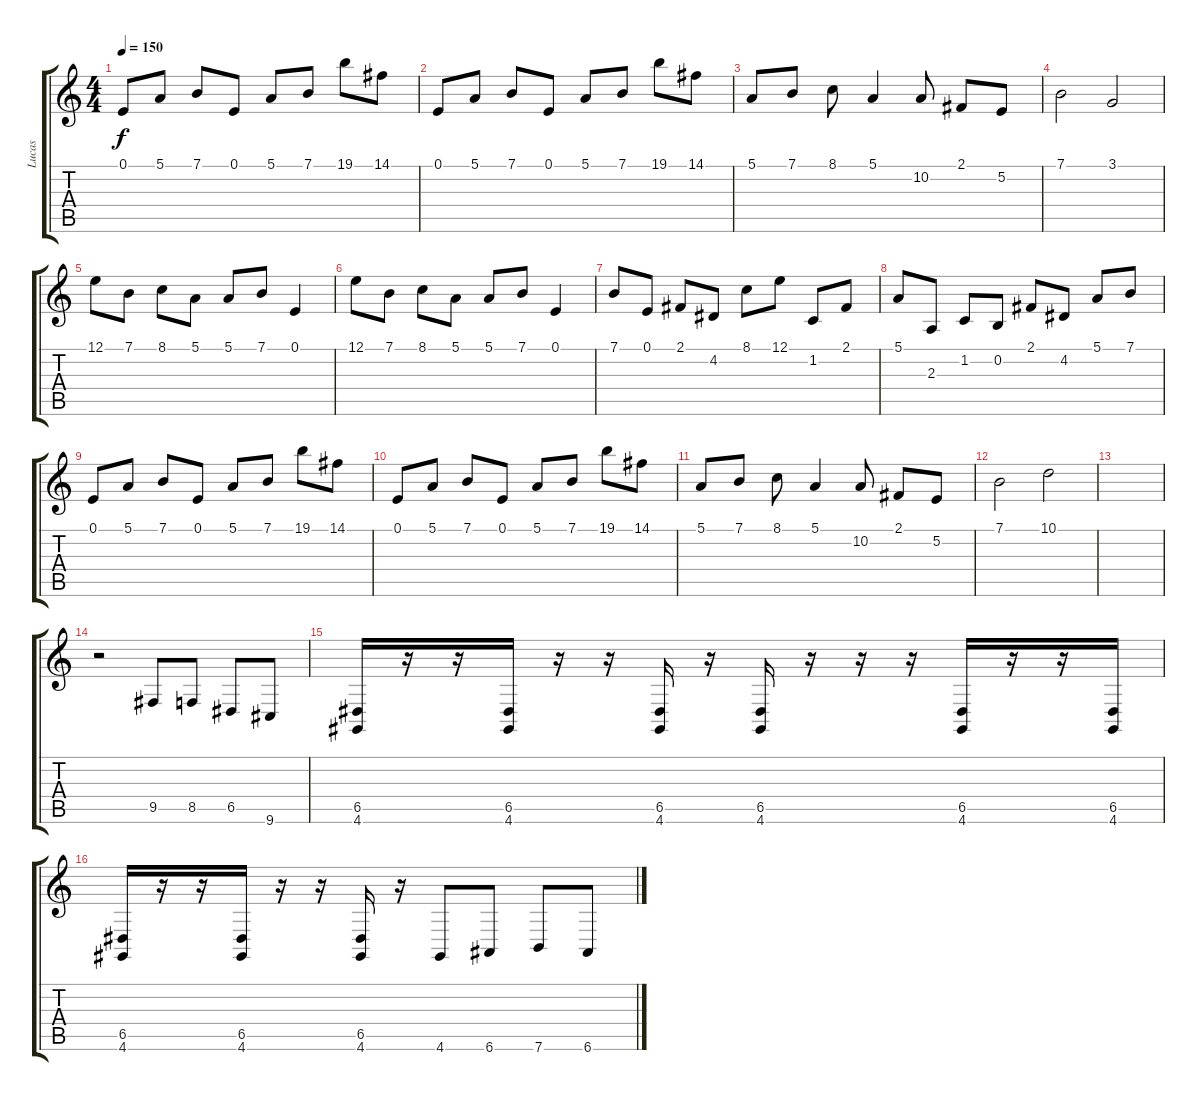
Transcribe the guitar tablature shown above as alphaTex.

\track ("Lucas" "Lucas") {instrument churchorgan}
\staff {score tabs}
\tuning (E4 B3 G3 D3 A2 E2) {hide}
\ts (4 4)
\tempo 150
\clef g2
\ks c
0.1.8{dy f} 5.1.8 7.1.8 0.1.8 5.1.8 7.1.8 19.1.8 14.1.8 |
0.1.8 5.1.8 7.1.8 0.1.8 5.1.8 7.1.8 19.1.8 14.1.8 |
5.1.8 7.1.8 8.1.8 5.1.4 10.2.8 2.1.8 5.2.8 |
7.1.2 3.1.2 |
12.1.8 7.1.8 8.1.8 5.1.8 5.1.8 7.1.8 0.1.4 |
12.1.8 7.1.8 8.1.8 5.1.8 5.1.8 7.1.8 0.1.4 |
7.1.8 0.1.8 2.1.8 4.2.8 8.1.8 12.1.8 1.2.8 2.1.8 |
5.1.8 2.3.8 1.2.8 0.2.8 2.1.8 4.2.8 5.1.8 7.1.8 |
0.1.8 5.1.8 7.1.8 0.1.8 5.1.8 7.1.8 19.1.8 14.1.8 |
0.1.8 5.1.8 7.1.8 0.1.8 5.1.8 7.1.8 19.1.8 14.1.8 |
5.1.8 7.1.8 8.1.8 5.1.4 10.2.8 2.1.8 5.2.8 |
7.1.2 10.1.2 |
|
r.2 9.5.8 8.5.8 6.5.8 9.6.8 |
(6.5 4.6).16 r.16 r.16 (6.5 4.6).16 r.16 r.16 (6.5 4.6).16 r.16 (6.5 4.6).16 r.16 r.16 r.16 (6.5 4.6).16 r.16 r.16 (6.5 4.6).16 |
(6.5 4.6).16 r.16 r.16 (6.5 4.6).16 r.16 r.16 (6.5 4.6).16 r.16 4.6.8 6.6.8 7.6.8 6.6.8
